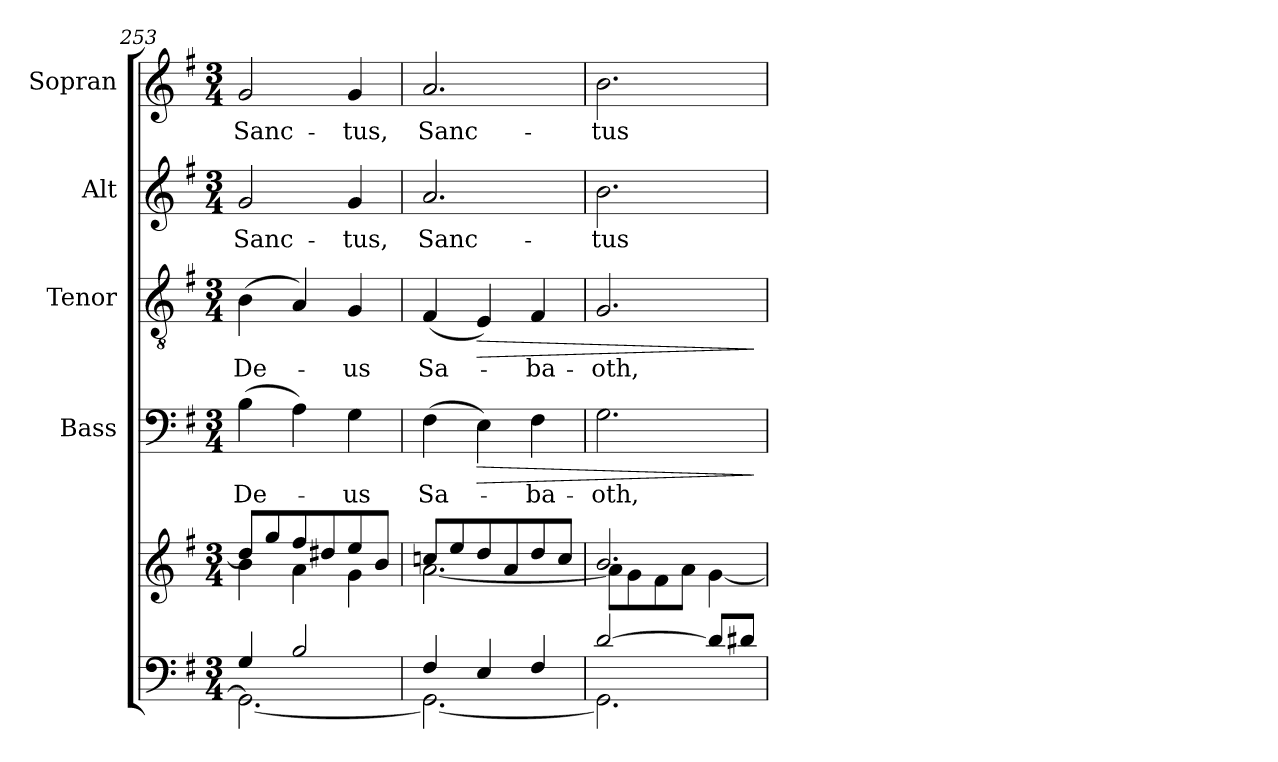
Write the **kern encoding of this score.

**kern	**kern	**kern	**text	**dynam	**kern	**text	**dynam	**kern	**text	**kern	**text
*part5	*part5	*part4	*part4	*part4	*part3	*part3	*part3	*part2	*part2	*part1	*part1
*staff6	*staff5	*staff4	*staff4	*staff4	*staff3	*staff3	*staff3	*staff2	*staff2	*staff1	*staff1
*	*	*I"Bass	*	*	*I"Tenor	*	*	*I"Alt	*	*I"Sopran	*
*	*	*I'B.	*	*	*I'T.	*	*	*I'A.	*	*I'S.	*
*clefF4	*clefG2	*clefF4	*	*	*clefGv2	*	*	*clefG2	*	*clefG2	*
*k[f#]	*k[f#]	*k[f#]	*	*	*k[f#]	*	*	*k[f#]	*	*k[f#]	*
*G:	*G:	*G:	*	*	*G:	*	*	*G:	*	*G:	*
*M3/4	*M3/4	*M3/4	*	*	*M3/4	*	*	*M3/4	*	*M3/4	*
=253	=253	=253	=253	=253	=253	=253	=253	=253	=253	=253	=253
*^	*^	*	*	*	*	*	*	*	*	*	*
!	!	!	!	!	!LO:LY:b	!	!	!LO:LY:b	!	!	!LO:LY:b	!	!LO:LY:b
4G/	2.GG\_	8dd/L]	4b\	(>4B\	De-	.	(>4B\	De-	.	2g/	Sanc-	2g/	Sanc-
.	.	8gg/	.	.	.	.	.	.	.	.	.	.	.
2B/	.	8ff#/	4a\	4A\)	.	.	4A/)	.	.	.	.	.	.
.	.	8dd#X/	.	.	.	.	.	.	.	.	.	.	.
!	!	!	!	!	!LO:LY:b	!	!	!LO:LY:b	!	!	!LO:LY:b	!	!LO:LY:b
.	.	8ee/	4g\	4G\	-us	.	4G/	-us	.	4g/	-tus,	4g/	-tus,
.	.	8b/J	.	.	.	.	.	.	.	.	.	.	.
=254	=254	=254	=254	=254	=254	=254	=254	=254	=254	=254	=254	=254	=254
!	!	!	!	!	!LO:LY:b	!	!	!LO:LY:b	!	!	!LO:LY:b	!	!LO:LY:b
4F#/	2.GG\_	8ccn/L	[<2.a\	(>4F#\	Sa-	.	(<4F#/	Sa-	.	2.a/	Sanc-	2.a/	Sanc-
.	.	8ee/	.	.	.	.	.	.	.	.	.	.	.
!	!	!	!	!	!	!LO:HP:b	!	!	!LO:HP:b	!	!	!	!
4E/	.	8dd/	.	4E\)	.	>	4E/)	.	>	.	.	.	.
.	.	8a/	.	.	.	.	.	.	.	.	.	.	.
!	!	!	!	!	!LO:LY:b	!	!	!LO:LY:b	!	!	!	!	!
4F#/	.	8dd/	.	4F#\	-ba-	.	4F#/	-ba-	.	.	.	.	.
.	.	8cc/J	.	.	.	.	.	.	.	.	.	.	.
=255	=255	=255	=255	=255	=255	=255	=255	=255	=255	=255	=255	=255	=255
!	!	!	!	!	!LO:LY:b	!	!	!LO:LY:b	!	!	!LO:LY:b	!	!LO:LY:b
[>2d/	2.GG\]	2.b/	8a\L]	2.G\	-oth,	.	2.G/	-oth,	.	2.b\	-tus	2.b\	-tus
.	.	.	8g\	.	.	.	.	.	.	.	.	.	.
.	.	.	8f#\	.	.	.	.	.	.	.	.	.	.
.	.	.	8a\J	.	.	.	.	.	.	.	.	.	.
8d/L]	.	.	[<4g\	.	.	.	.	.	.	.	.	.	.
8d#X/J	.	.	.	.	.	.	.	.	.	.	.	.	.
*v	*v	*	*	*	*	*	*	*	*	*	*	*	*
*	*v	*v	*	*	*	*	*	*	*	*	*	*
.	.	.	.	]	.	.	]	.	.	.	.
=	=	=	=	=	=	=	=	=	=	=	=
*-	*-	*-	*-	*-	*-	*-	*-	*-	*-	*-	*-
